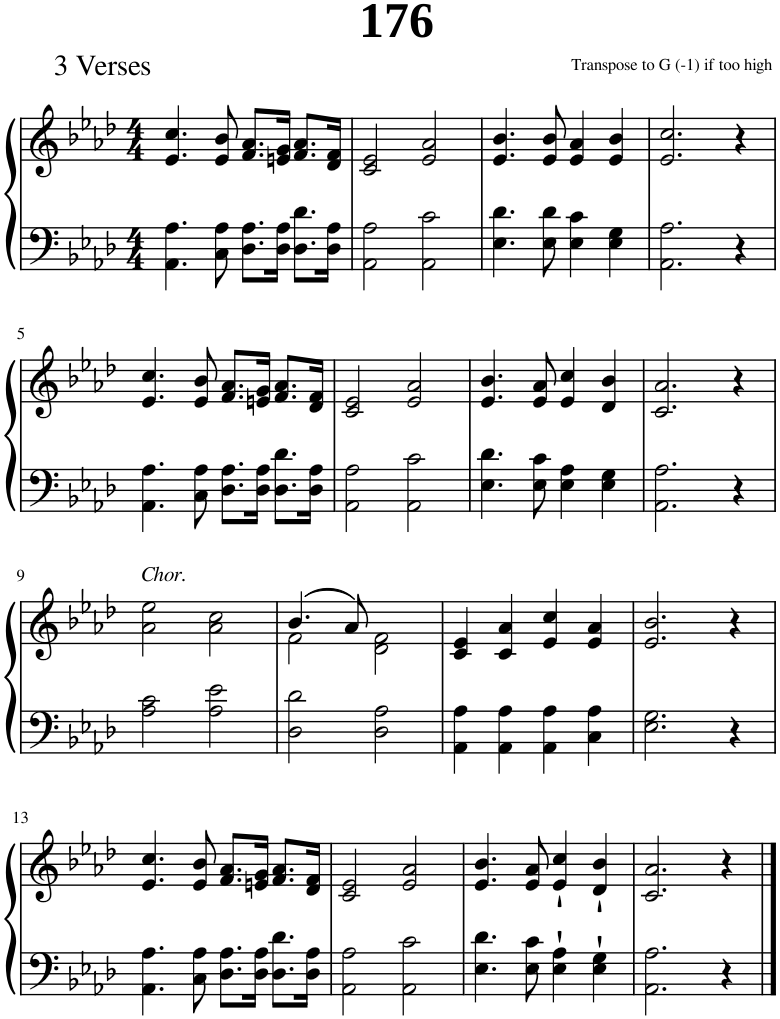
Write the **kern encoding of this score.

**kern	**kern
*part1	*part1
*staff2	*staff1
*I"Piano	*
*I'Pno.	*
*clefF4	*clefG2
*k[b-e-a-d-]	*k[b-e-a-d-]
*M4/4	*M4/4
=1	=1
4.AA-\ 4.A-\	4.e-/ 4.cc/
8C\ 8A-\	8e-/ 8b-/
8.D-\ 8.A-\L	8.f/ 8.a-/L
16D-\ 16A-\Jk	16en/ 16g/Jk
8.D-\ 8.d-\L	8.f/ 8.a-/L
16D-\ 16A-\Jk	16d-/ 16f/Jk
=2	=2
2AA-\ 2A-\	2c/ 2e-/
2AA-\ 2c\	2e-/ 2a-/
=3	=3
4.E-\ 4.d-\	4.e-/ 4.b-/
8E-\ 8d-\	8e-/ 8b-/
4E-\ 4c\	4e-/ 4a-/
4E-\ 4G\	4e-/ 4b-/
=4	=4
2.AA-\ 2.A-\	2.e-/ 2.cc/
4r	4r
!!LO:LB:g=z
=5	=5
4.AA-\ 4.A-\	4.e-/ 4.cc/
8C\ 8A-\	8e-/ 8b-/
8.D-\ 8.A-\L	8.f/ 8.a-/L
16D-\ 16A-\Jk	16en/ 16g/Jk
8.D-\ 8.d-\L	8.f/ 8.a-/L
16D-\ 16A-\Jk	16d-/ 16f/Jk
=6	=6
2AA-\ 2A-\	2c/ 2e-/
2AA-\ 2c\	2e-/ 2a-/
=7	=7
4.E-\ 4.d-\	4.e-/ 4.b-/
8E-\ 8c\	8e-/ 8a-/
4E-\ 4A-\	4e-/ 4cc/
4E-\ 4G\	4d-/ 4b-/
=8	=8
2.AA-\ 2.A-\	2.c/ 2.a-/
4r	4r
!!LO:LB:g=z
=9	=9
!	!LO:TX:a:i:t=Chor.
2A-\ 2c\	2a-\ 2ee-\
2A-\ 2e-\	2a-\ 2cc\
=10	=10
*	*^
2D-\ 2d-\	(4.b-/	2f\
.	8a-/)	.
2D-\ 2A-\	2ryy	2d-\ 2f\
*	*v	*v
=11	=11
4AA-\ 4A-\	4c/ 4e-/
4AA-\ 4A-\	4c/ 4a-/
4AA-\ 4A-\	4e-/ 4cc/
4C\ 4A-\	4e-/ 4a-/
=12	=12
2.E-\ 2.G\	2.e-/ 2.b-/
4r	4r
!!LO:LB:g=z
=13	=13
4.AA-\ 4.A-\	4.e-/ 4.cc/
8C\ 8A-\	8e-/ 8b-/
8.D-\ 8.A-\L	8.f/ 8.a-/L
16D-\ 16A-\Jk	16en/ 16g/Jk
8.D-\ 8.d-\L	8.f/ 8.a-/L
16D-\ 16A-\Jk	16d-/ 16f/Jk
=14	=14
2AA-\ 2A-\	2c/ 2e-/
2AA-\ 2c\	2e-/ 2a-/
=15	=15
4.E-\ 4.d-\	4.e-/ 4.b-/
8E-\ 8c\	8e-/ 8a-/
4E-\` 4A-\`	4e-/` 4cc/`
4E-\` 4G\`	4d-/` 4b-/`
=16	=16
2.AA-\ 2.A-\	2.c/ 2.a-/
4r	4r
==	==
*-	*-
